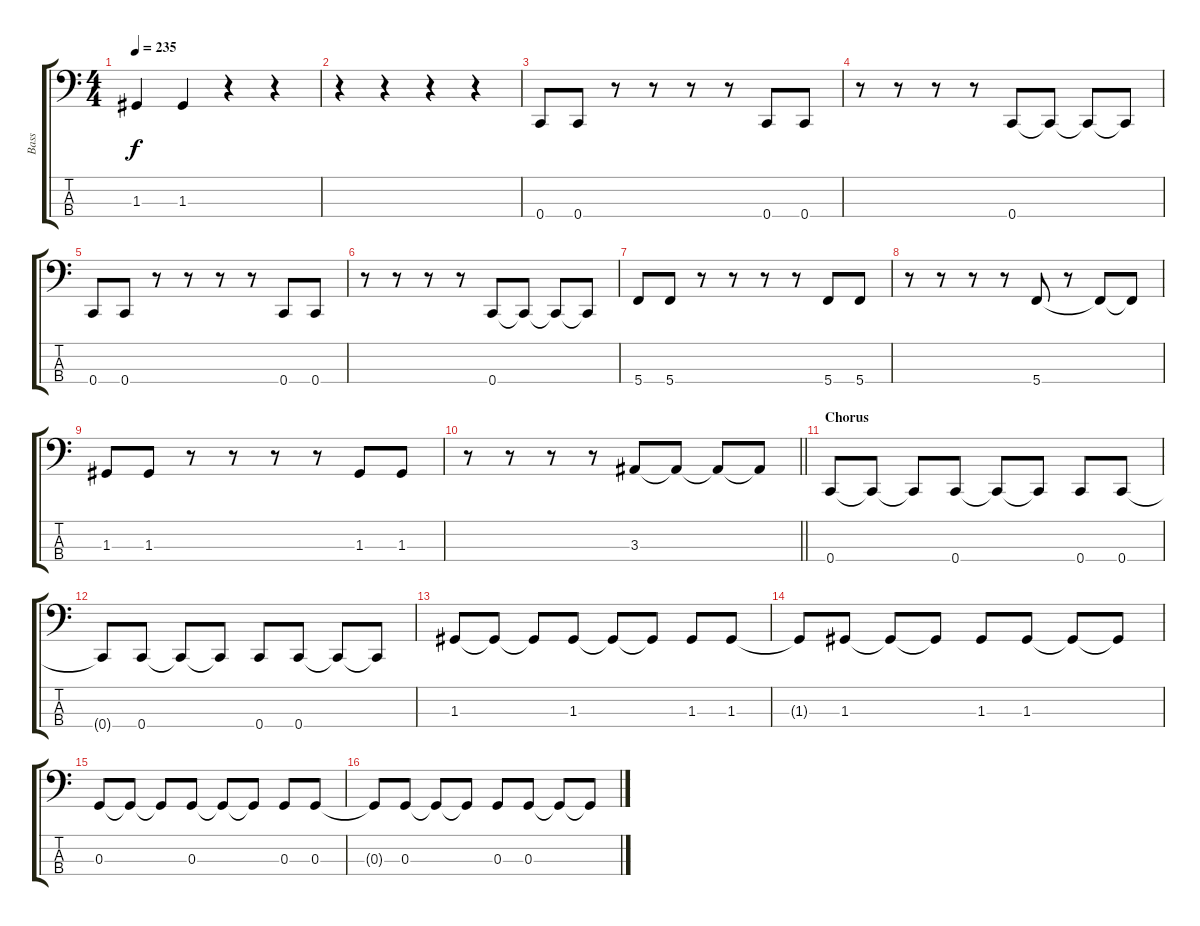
\track ("Bass" "Bass") {instrument electricbassfinger}
\staff {score tabs}
\tuning (F2 C2 G1 C1) {hide}
\ts (4 4)
\tempo 235
\clef f4
\ks c
1.3.4{dy f} 1.3.4 r.4 r.4 |
r.4 r.4 r.4 r.4 |
0.4.8 0.4.8 r.8 r.8 r.8 r.8 0.4.8 0.4.8 |
r.8 r.8 r.8 r.8 0.4.8 0.4{t}.8 0.4{t}.8 0.4{t}.8 |
0.4.8 0.4.8 r.8 r.8 r.8 r.8 0.4.8 0.4.8 |
r.8 r.8 r.8 r.8 0.4.8 0.4{t}.8 0.4{t}.8 0.4{t}.8 |
5.4.8 5.4.8 r.8 r.8 r.8 r.8 5.4.8 5.4.8 |
r.8 r.8 r.8 r.8 5.4.8 r.8 5.4{t}.8 5.4{t}.8 |
1.3.8 1.3.8 r.8 r.8 r.8 r.8 1.3.8 1.3.8 |
\barLineRight lightlight
r.8 r.8 r.8 r.8 3.3.8 3.3{t}.8 3.3{t}.8 3.3{t}.8 |
\section ("" "Chorus")
0.4.8 0.4{t}.8 0.4{t}.8 0.4.8 0.4{t}.8 0.4{t}.8 0.4.8 0.4.8 |
0.4{t}.8 0.4.8 0.4{t}.8 0.4{t}.8 0.4.8 0.4.8 0.4{t}.8 0.4{t}.8 |
1.3.8 1.3{t}.8 1.3{t}.8 1.3.8 1.3{t}.8 1.3{t}.8 1.3.8 1.3.8 |
1.3{t}.8 1.3.8 1.3{t}.8 1.3{t}.8 1.3.8 1.3.8 1.3{t}.8 1.3{t}.8 |
0.3.8 0.3{t}.8 0.3{t}.8 0.3.8 0.3{t}.8 0.3{t}.8 0.3.8 0.3.8 |
0.3{t}.8 0.3.8 0.3{t}.8 0.3{t}.8 0.3.8 0.3.8 0.3{t}.8 0.3{t}.8
